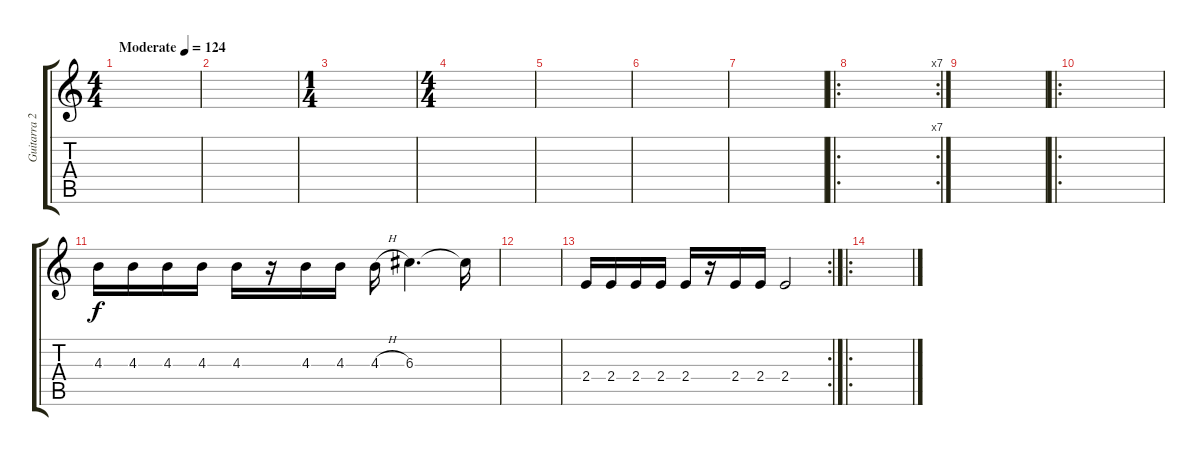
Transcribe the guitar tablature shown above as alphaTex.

\track ("Guitarra 2" "Guitarra 2") {instrument electricguitarclean}
\staff {score tabs}
\tuning (E4 B3 G3 D3 A2 E2) {hide}
\ts (4 4)
\tempo (124 "Moderate")
\clef g2
\ks c
|
|
\ts (1 4)
|
\ts (4 4)
|
|
|
|
\ro
\rc 7
|
|
\ro
|
4.3.16 4.3.16 4.3.16 4.3.16 4.3.16 r.16 4.3.16 4.3.16 4.3{h}.16 6.3.4{d} 6.3{t}.16 |
|
\rc 2
2.4.16 2.4.16 2.4.16 2.4.16 2.4.16 r.16 2.4.16 2.4.16 2.4.2 |
\ro
